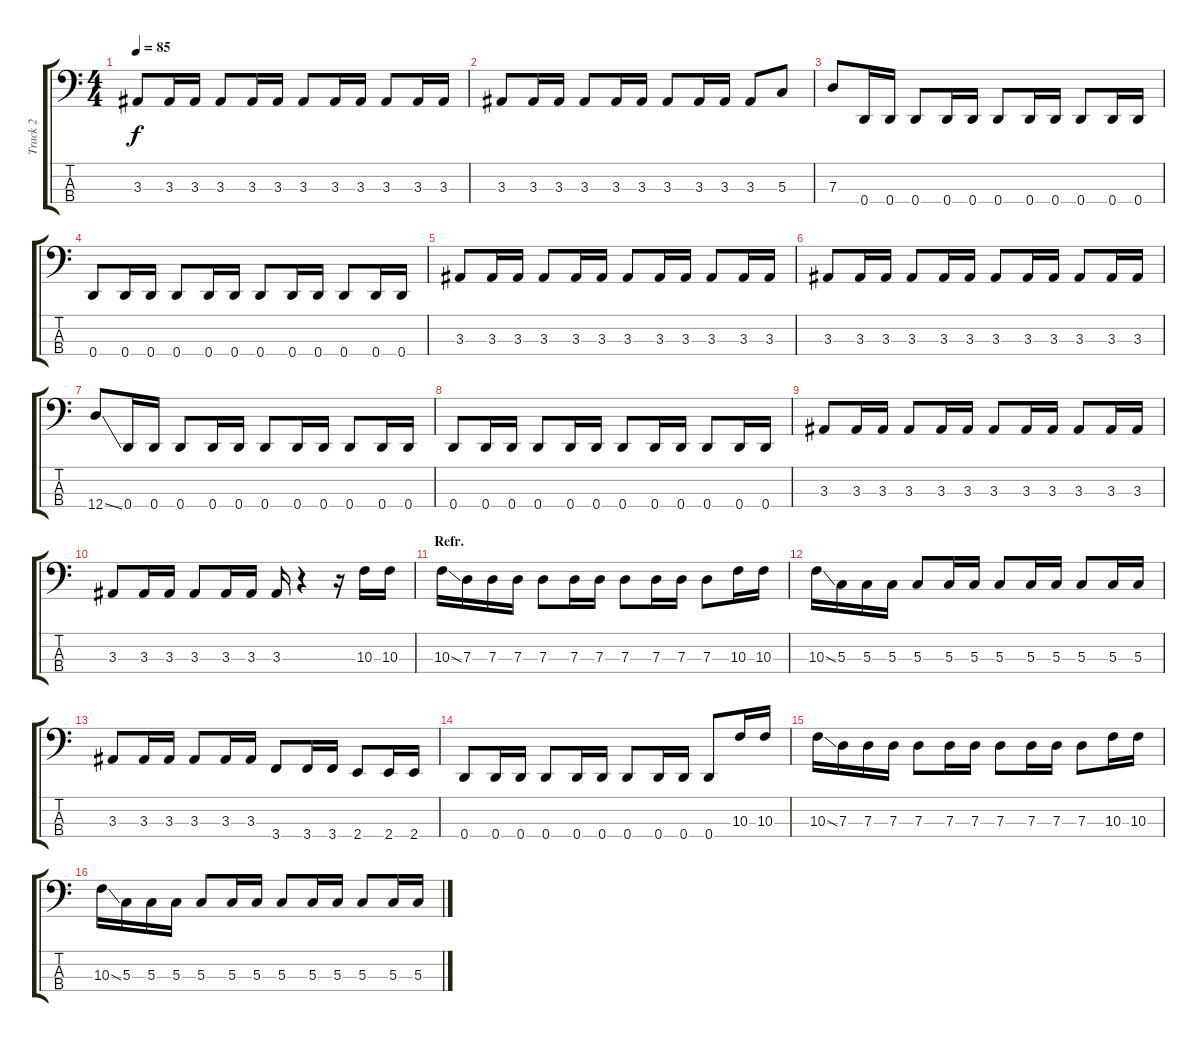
\track ("Track 2" "Track 2") {instrument electricbassfinger}
\staff {score tabs}
\tuning (F2 C2 G1 D1) {hide}
\ts (4 4)
\tempo 85
\clef f4
\ks c
3.3.8{dy f} 3.3.16 3.3.16 3.3.8 3.3.16 3.3.16 3.3.8 3.3.16 3.3.16 3.3.8 3.3.16 3.3.16 |
3.3.8 3.3.16 3.3.16 3.3.8 3.3.16 3.3.16 3.3.8 3.3.16 3.3.16 3.3.8 5.3.8 |
7.3.8 0.4.16 0.4.16 0.4.8 0.4.16 0.4.16 0.4.8 0.4.16 0.4.16 0.4.8 0.4.16 0.4.16 |
0.4.8 0.4.16 0.4.16 0.4.8 0.4.16 0.4.16 0.4.8 0.4.16 0.4.16 0.4.8 0.4.16 0.4.16 |
3.3.8 3.3.16 3.3.16 3.3.8 3.3.16 3.3.16 3.3.8 3.3.16 3.3.16 3.3.8 3.3.16 3.3.16 |
3.3.8 3.3.16 3.3.16 3.3.8 3.3.16 3.3.16 3.3.8 3.3.16 3.3.16 3.3.8 3.3.16 3.3.16 |
12.4{ss}.8 0.4.16 0.4.16 0.4.8 0.4.16 0.4.16 0.4.8 0.4.16 0.4.16 0.4.8 0.4.16 0.4.16 |
0.4.8 0.4.16 0.4.16 0.4.8 0.4.16 0.4.16 0.4.8 0.4.16 0.4.16 0.4.8 0.4.16 0.4.16 |
3.3.8 3.3.16 3.3.16 3.3.8 3.3.16 3.3.16 3.3.8 3.3.16 3.3.16 3.3.8 3.3.16 3.3.16 |
3.3.8 3.3.16 3.3.16 3.3.8 3.3.16 3.3.16 3.3.16 r.4 r.16 10.3.16 10.3.16 |
\section ("" "Refr.")
10.3{ss}.16 7.3.16 7.3.16 7.3.16 7.3.8 7.3.16 7.3.16 7.3.8 7.3.16 7.3.16 7.3.8 10.3.16 10.3.16 |
10.3{ss}.16 5.3.16 5.3.16 5.3.16 5.3.8 5.3.16 5.3.16 5.3.8 5.3.16 5.3.16 5.3.8 5.3.16 5.3.16 |
3.3.8 3.3.16 3.3.16 3.3.8 3.3.16 3.3.16 3.4.8 3.4.16 3.4.16 2.4.8 2.4.16 2.4.16 |
0.4.8 0.4.16 0.4.16 0.4.8 0.4.16 0.4.16 0.4.8 0.4.16 0.4.16 0.4.8 10.3.16 10.3.16 |
10.3{ss}.16 7.3.16 7.3.16 7.3.16 7.3.8 7.3.16 7.3.16 7.3.8 7.3.16 7.3.16 7.3.8 10.3.16 10.3.16 |
10.3{ss}.16 5.3.16 5.3.16 5.3.16 5.3.8 5.3.16 5.3.16 5.3.8 5.3.16 5.3.16 5.3.8 5.3.16 5.3.16
